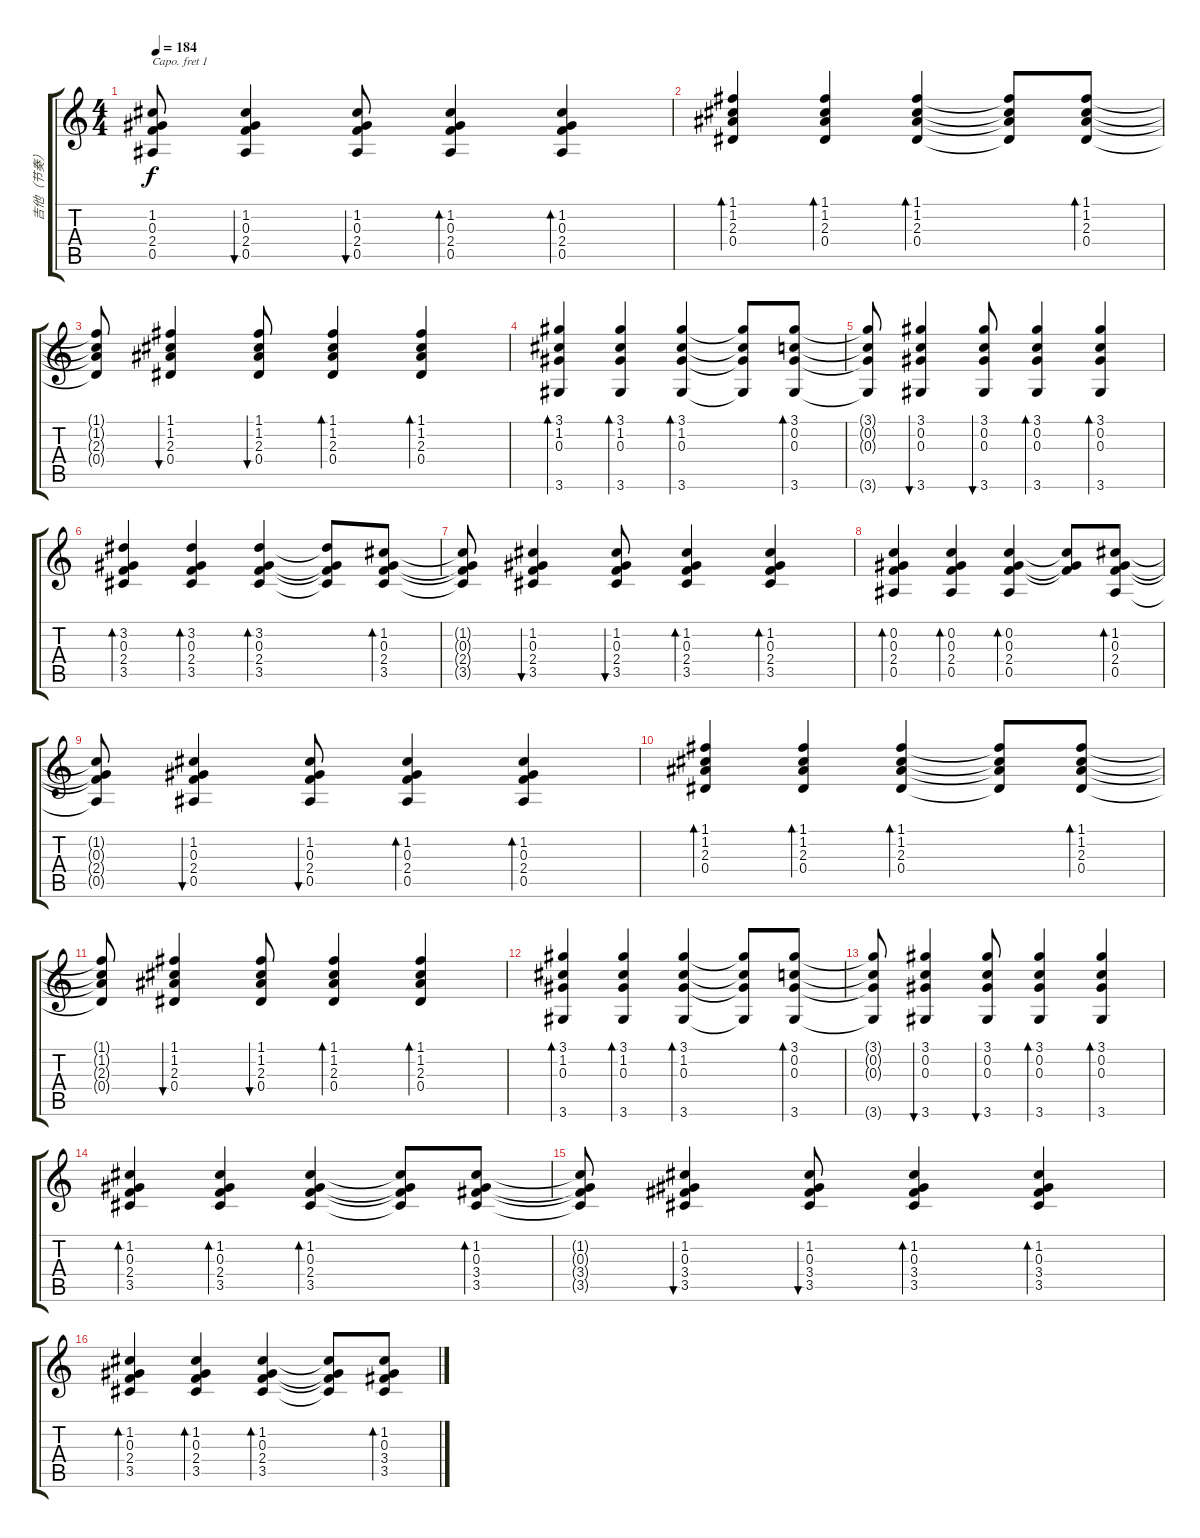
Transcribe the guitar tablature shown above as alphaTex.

\track ("吉他（节奏）" "吉他（节奏）") {instrument acousticguitarnylon}
\staff {score tabs}
\capo 1
\tuning (E4 B3 G3 D3 A2 E2) {hide}
\ts (4 4)
\tempo 184
\clef g2
\ks c
(1.2{t} 0.3{t} 2.4{t} 0.5{t}).8{dy f} (1.2 0.3 2.4 0.5).4{bu 60} (1.2 0.3 2.4 0.5).8{bu 60} (1.2 0.3 2.4 0.5).4{bd 60} (1.2 0.3 2.4 0.5).4{bd 60} |
(1.1 1.2 2.3 0.4).4{bd 60} (1.1 1.2 2.3 0.4).4{bd 60} (1.1 1.2 2.3 0.4).4{bd 60} (1.1{t} 1.2{t} 2.3{t} 0.4{t}).8 (1.1 1.2 2.3 0.4).8{bd 60} |
(1.1{t} 1.2{t} 2.3{t} 0.4{t}).8 (1.1 1.2 2.3 0.4).4{bu 60} (1.1 1.2 2.3 0.4).8{bu 60} (1.1 1.2 2.3 0.4).4{bd 60} (1.1 1.2 2.3 0.4).4{bd 60} |
(3.1 1.2 0.3 3.6).4{bd 60} (3.1 1.2 0.3 3.6).4{bd 60} (3.1 1.2 0.3 3.6).4{bd 60} (3.1{t} 1.2{t} 0.3{t} 3.6{t}).8 (3.1 0.2 0.3 3.6).8{bd 60} |
(3.1{t} 0.2{t} 0.3{t} 3.6{t}).8 (3.1 0.2 0.3 3.6).4{bu 60} (3.1 0.2 0.3 3.6).8{bu 60} (3.1 0.2 0.3 3.6).4{bd 60} (3.1 0.2 0.3 3.6).4{bd 60} |
(3.2 0.3 2.4 3.5).4{bd 60} (3.2 0.3 2.4 3.5).4{bd 60} (3.2 0.3 2.4 3.5).4{bd 60} (3.2{t} 0.3{t} 2.4{t} 3.5{t}).8 (1.2 0.3 2.4 3.5).8{bd 60} |
(1.2{t} 0.3{t} 2.4{t} 3.5{t}).8 (1.2 0.3 2.4 3.5).4{bu 60} (1.2 0.3 2.4 3.5).8{bu 60} (1.2 0.3 2.4 3.5).4{bd 60} (1.2 0.3 2.4 3.5).4{bd 60} |
(0.2 0.3 2.4 0.5).4{bd 60} (0.2 0.3 2.4 0.5).4{bd 60} (0.2 0.3 2.4 0.5).4{bd 60} (0.2{t} 0.3{t} 2.4{t}).8 (1.2 0.3 2.4 0.5).8{bd 60} |
(1.2{t} 0.3{t} 2.4{t} 0.5{t}).8 (1.2 0.3 2.4 0.5).4{bu 60} (1.2 0.3 2.4 0.5).8{bu 60} (1.2 0.3 2.4 0.5).4{bd 60} (1.2 0.3 2.4 0.5).4{bd 60} |
(1.1 1.2 2.3 0.4).4{bd 60} (1.1 1.2 2.3 0.4).4{bd 60} (1.1 1.2 2.3 0.4).4{bd 60} (1.1{t} 1.2{t} 2.3{t} 0.4{t}).8 (1.1 1.2 2.3 0.4).8{bd 60} |
(1.1{t} 1.2{t} 2.3{t} 0.4{t}).8 (1.1 1.2 2.3 0.4).4{bu 60} (1.1 1.2 2.3 0.4).8{bu 60} (1.1 1.2 2.3 0.4).4{bd 60} (1.1 1.2 2.3 0.4).4{bd 60} |
(3.1 1.2 0.3 3.6).4{bd 60} (3.1 1.2 0.3 3.6).4{bd 60} (3.1 1.2 0.3 3.6).4{bd 60} (3.1{t} 1.2{t} 0.3{t} 3.6{t}).8 (3.1 0.2 0.3 3.6).8{bd 60} |
(3.1{t} 0.2{t} 0.3{t} 3.6{t}).8 (3.1 0.2 0.3 3.6).4{bu 60} (3.1 0.2 0.3 3.6).8{bu 60} (3.1 0.2 0.3 3.6).4{bd 60} (3.1 0.2 0.3 3.6).4{bd 60} |
(1.2 0.3 2.4 3.5).4{bd 60} (1.2 0.3 2.4 3.5).4{bd 60} (1.2 0.3 2.4 3.5).4{bd 60} (1.2{t} 0.3{t} 2.4{t} 3.5{t}).8 (1.2 0.3 3.4 3.5).8{bd 60} |
(1.2{t} 0.3{t} 3.4{t} 3.5{t}).8 (1.2 0.3 3.4 3.5).4{bu 60} (1.2 0.3 3.4 3.5).8{bu 60} (1.2 0.3 3.4 3.5).4{bd 60} (1.2 0.3 3.4 3.5).4{bd 60} |
(1.2 0.3 2.4 3.5).4{bd 60} (1.2 0.3 2.4 3.5).4{bd 60} (1.2 0.3 2.4 3.5).4{bd 60} (1.2{t} 0.3{t} 2.4{t} 3.5{t}).8 (1.2 0.3 3.4 3.5).8{bd 60}
